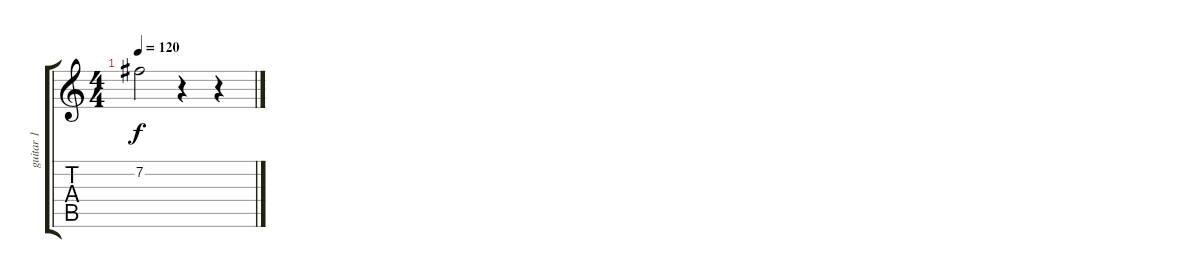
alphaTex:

\track ("guitar 1" "guitar 1") {instrument overdrivenguitar}
\staff {score tabs}
\tuning (E4 B3 G3 D3 A2 E2) {hide}
\ts (4 4)
\tempo 120
\clef g2
\ks c
7.2.2{dy f} r.4 r.4
